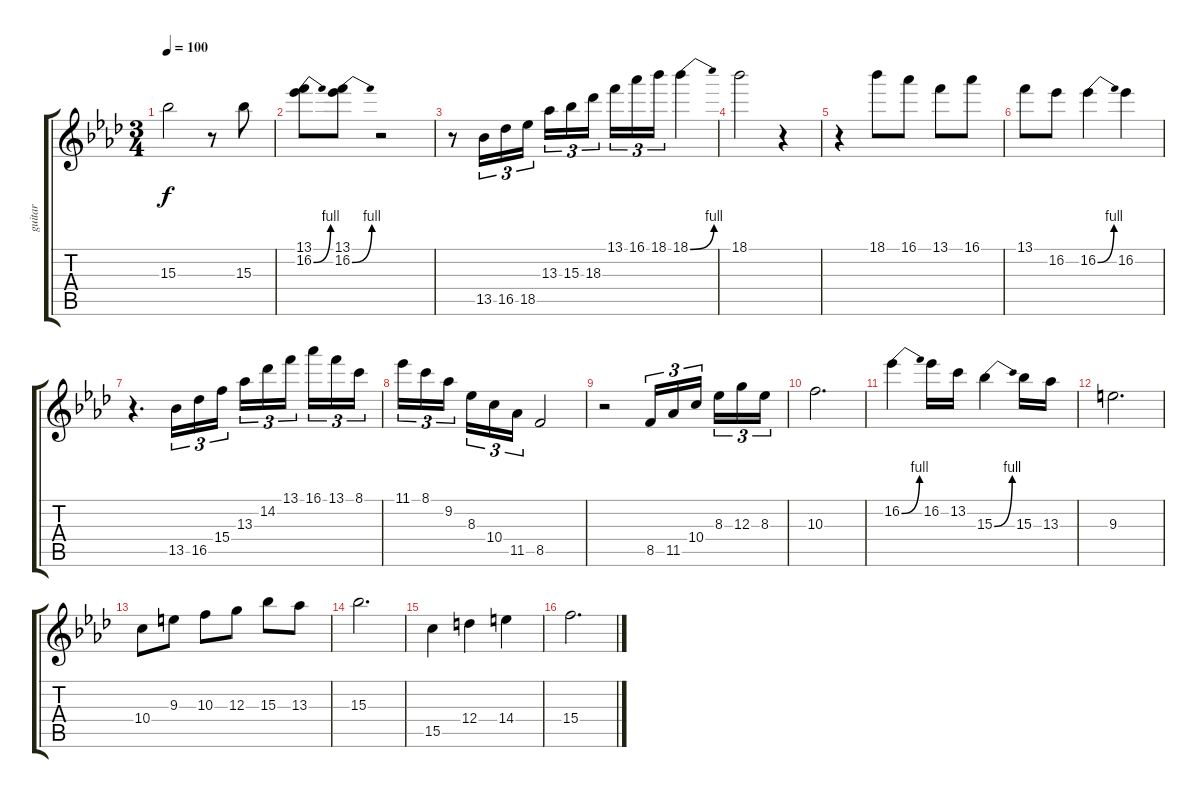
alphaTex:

\track ("guitar" "guitar") {instrument overdrivenguitar}
\staff {score tabs}
\tuning (E4 B3 G3 D3 A2 E2) {hide}
\ts (3 4)
\tempo 100
\clef g2
\ks fminor
15.3{t}.2{dy f} r.8 15.3.8 |
(13.1 16.2{be (bend 0 0 60 4)}).8 (13.1 16.2{be (bend 0 0 60 4)}).8 r.2 |
r.8 13.5.16{tu (3 2)} 16.5.16{tu (3 2)} 18.5.16{tu (3 2)} 13.3.16{tu (3 2)} 15.3.16{tu (3 2)} 18.3.16{tu (3 2) beam splitsecondary} 13.1.16{tu (3 2)} 16.1.16{tu (3 2)} 18.1.16{tu (3 2)} 18.1{be (bend 0 0 60 4)}.4 |
18.1.2 r.4 |
r.4 18.1.8 16.1.8 13.1.8 16.1.8 |
13.1.8 16.2.8 16.2{be (bend 0 0 60 4)}.4 16.2.4 |
r.4{d} 13.5.16{tu (3 2)} 16.5.16{tu (3 2)} 15.4.16{tu (3 2)} 13.3.16{tu (3 2)} 14.2.16{tu (3 2)} 13.1.16{tu (3 2) beam splitsecondary} 16.1.16{tu (3 2)} 13.1.16{tu (3 2)} 8.1.16{tu (3 2)} |
11.1.16{tu (3 2)} 8.1.16{tu (3 2)} 9.2.16{tu (3 2) beam splitsecondary} 8.3.16{tu (3 2)} 10.4.16{tu (3 2)} 11.5.16{tu (3 2)} 8.5.2 |
r.2 8.5.16{tu (3 2)} 11.5.16{tu (3 2)} 10.4.16{tu (3 2) beam splitsecondary} 8.3.16{tu (3 2)} 12.3.16{tu (3 2)} 8.3.16{tu (3 2)} |
10.3.2{d} |
16.2{be (bend 0 0 60 4)}.4 16.2.16 13.2.16 15.3{be (bend 0 0 60 4)}.4 15.3.16 13.3.16 |
9.3.2{d} |
10.4.8 9.3.8 10.3.8 12.3.8 15.3.8 13.3.8 |
15.3.2{d} |
15.5.4 12.4.4 14.4.4 |
15.4.2{d}
